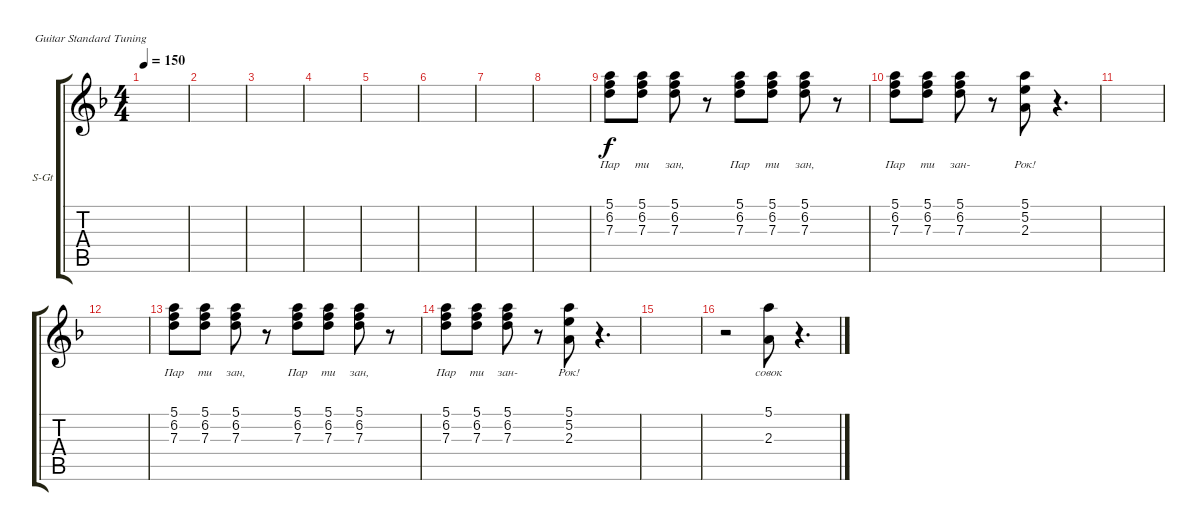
\defaultSystemsLayout 4
\bracketExtendMode groupsimilarinstruments
\firstSystemTrackNameOrientation horizontal
\otherSystemsTrackNameOrientation horizontal
\track ("Лэфт, Михалок, Бразил - Вокал" "S-Gt") {instrument acousticguitarsteel}
\staff {score tabs}
\tuning (E4 B3 G3 D3 A2 E2)
\ts (4 4)
\tempo 150
\clef g2
\ks f
|
|
|
|
|
|
|
|
(7.3 6.2 5.1).8{lyrics (0 "Пар") lyrics (1 "") lyrics (2 "") lyrics (3 "") lyrics (4 "")} (7.3 6.2 5.1).8{lyrics (0 "ти") lyrics (1 "") lyrics (2 "") lyrics (3 "") lyrics (4 "")} (7.3 5.1 6.2).8{lyrics (0 "зан,") lyrics (1 "") lyrics (2 "") lyrics (3 "") lyrics (4 "")} r.8 (7.3 6.2 5.1).8{lyrics (0 "Пар") lyrics (1 "") lyrics (2 "") lyrics (3 "") lyrics (4 "")} (7.3 6.2 5.1).8{lyrics (0 "ти") lyrics (1 "") lyrics (2 "") lyrics (3 "") lyrics (4 "")} (7.3 6.2 5.1).8{lyrics (0 "зан,") lyrics (1 "") lyrics (2 "") lyrics (3 "") lyrics (4 "")} r.8 |
(7.3 6.2 5.1).8{lyrics (0 "Пар") lyrics (1 "") lyrics (2 "") lyrics (3 "") lyrics (4 "")} (7.3 6.2 5.1).8{lyrics (0 "ти") lyrics (1 "") lyrics (2 "") lyrics (3 "") lyrics (4 "")} (7.3 5.1 6.2).8{lyrics (0 "зан-") lyrics (1 "") lyrics (2 "") lyrics (3 "") lyrics (4 "")} r.8 (2.3 5.1 5.2).8{lyrics (0 "Рок!") lyrics (1 "") lyrics (2 "") lyrics (3 "") lyrics (4 "")} r.4{d} |
|
|
(7.3 6.2 5.1).8{lyrics (0 "Пар") lyrics (1 "") lyrics (2 "") lyrics (3 "") lyrics (4 "")} (7.3 6.2 5.1).8{lyrics (0 "ти") lyrics (1 "") lyrics (2 "") lyrics (3 "") lyrics (4 "")} (7.3 5.1 6.2).8{lyrics (0 "зан,") lyrics (1 "") lyrics (2 "") lyrics (3 "") lyrics (4 "")} r.8 (7.3 6.2 5.1).8{lyrics (0 "Пар") lyrics (1 "") lyrics (2 "") lyrics (3 "") lyrics (4 "")} (7.3 6.2 5.1).8{lyrics (0 "ти") lyrics (1 "") lyrics (2 "") lyrics (3 "") lyrics (4 "")} (7.3 6.2 5.1).8{lyrics (0 "зан,") lyrics (1 "") lyrics (2 "") lyrics (3 "") lyrics (4 "")} r.8 |
(7.3 6.2 5.1).8{lyrics (0 "Пар") lyrics (1 "") lyrics (2 "") lyrics (3 "") lyrics (4 "")} (7.3 6.2 5.1).8{lyrics (0 "ти") lyrics (1 "") lyrics (2 "") lyrics (3 "") lyrics (4 "")} (7.3 5.1 6.2).8{lyrics (0 "зан-") lyrics (1 "") lyrics (2 "") lyrics (3 "") lyrics (4 "")} r.8 (2.3 5.1 5.2).8{lyrics (0 "Рок!") lyrics (1 "") lyrics (2 "") lyrics (3 "") lyrics (4 "")} r.4{d} |
|
r.2 (2.3 5.1).8{lyrics (0 "совок") lyrics (1 "") lyrics (2 "") lyrics (3 "") lyrics (4 "")} r.4{d}
